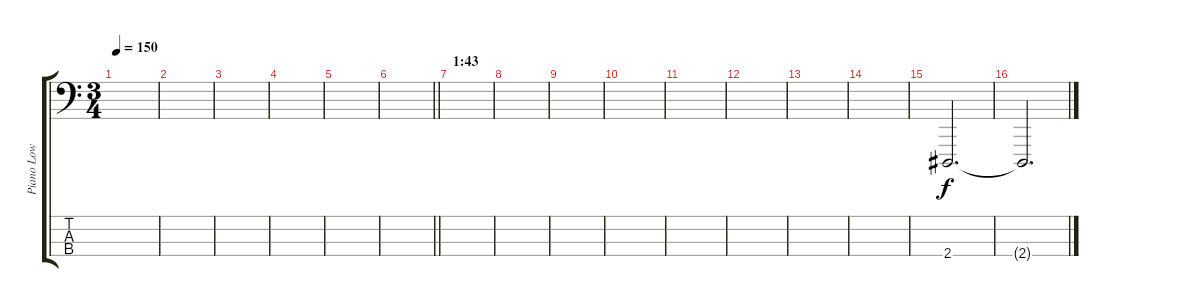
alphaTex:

\track ("Piano Low" "Piano Low") {instrument acousticgrandpiano}
\staff {score tabs}
\tuning (Gb2 Db2 Ab1 Db1) {hide}
\ts (3 4)
\tempo 150
\clef f4
\ks c
|
|
|
|
|
\barLineRight lightlight
|
\section ("" "1:43")
|
|
|
|
|
|
|
|
2.4.2{d} |
2.4{t}.2{d}
